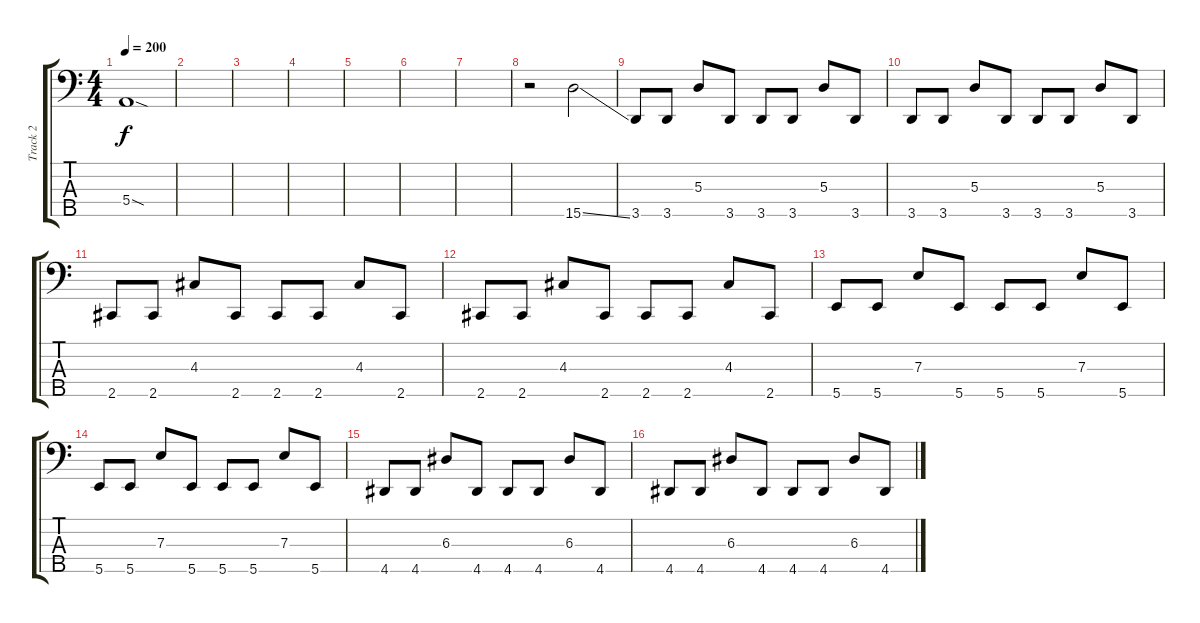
\track ("Track 2" "Track 2") {instrument electricbasspick}
\staff {score tabs}
\tuning (G2 D2 A1 E1 B0) {hide}
\ts (4 4)
\tempo 200
\clef f4
\ks c
5.4{sod}.1{dy f} |
|
|
|
|
|
|
r.2 15.5{ss}.2 |
3.5.8 3.5.8 5.3.8 3.5.8 3.5.8 3.5.8 5.3.8 3.5.8 |
3.5.8 3.5.8 5.3.8 3.5.8 3.5.8 3.5.8 5.3.8 3.5.8 |
2.5.8 2.5.8 4.3.8 2.5.8 2.5.8 2.5.8 4.3.8 2.5.8 |
2.5.8 2.5.8 4.3.8 2.5.8 2.5.8 2.5.8 4.3.8 2.5.8 |
5.5.8 5.5.8 7.3.8 5.5.8 5.5.8 5.5.8 7.3.8 5.5.8 |
5.5.8 5.5.8 7.3.8 5.5.8 5.5.8 5.5.8 7.3.8 5.5.8 |
4.5.8 4.5.8 6.3.8 4.5.8 4.5.8 4.5.8 6.3.8 4.5.8 |
4.5.8 4.5.8 6.3.8 4.5.8 4.5.8 4.5.8 6.3.8 4.5.8
